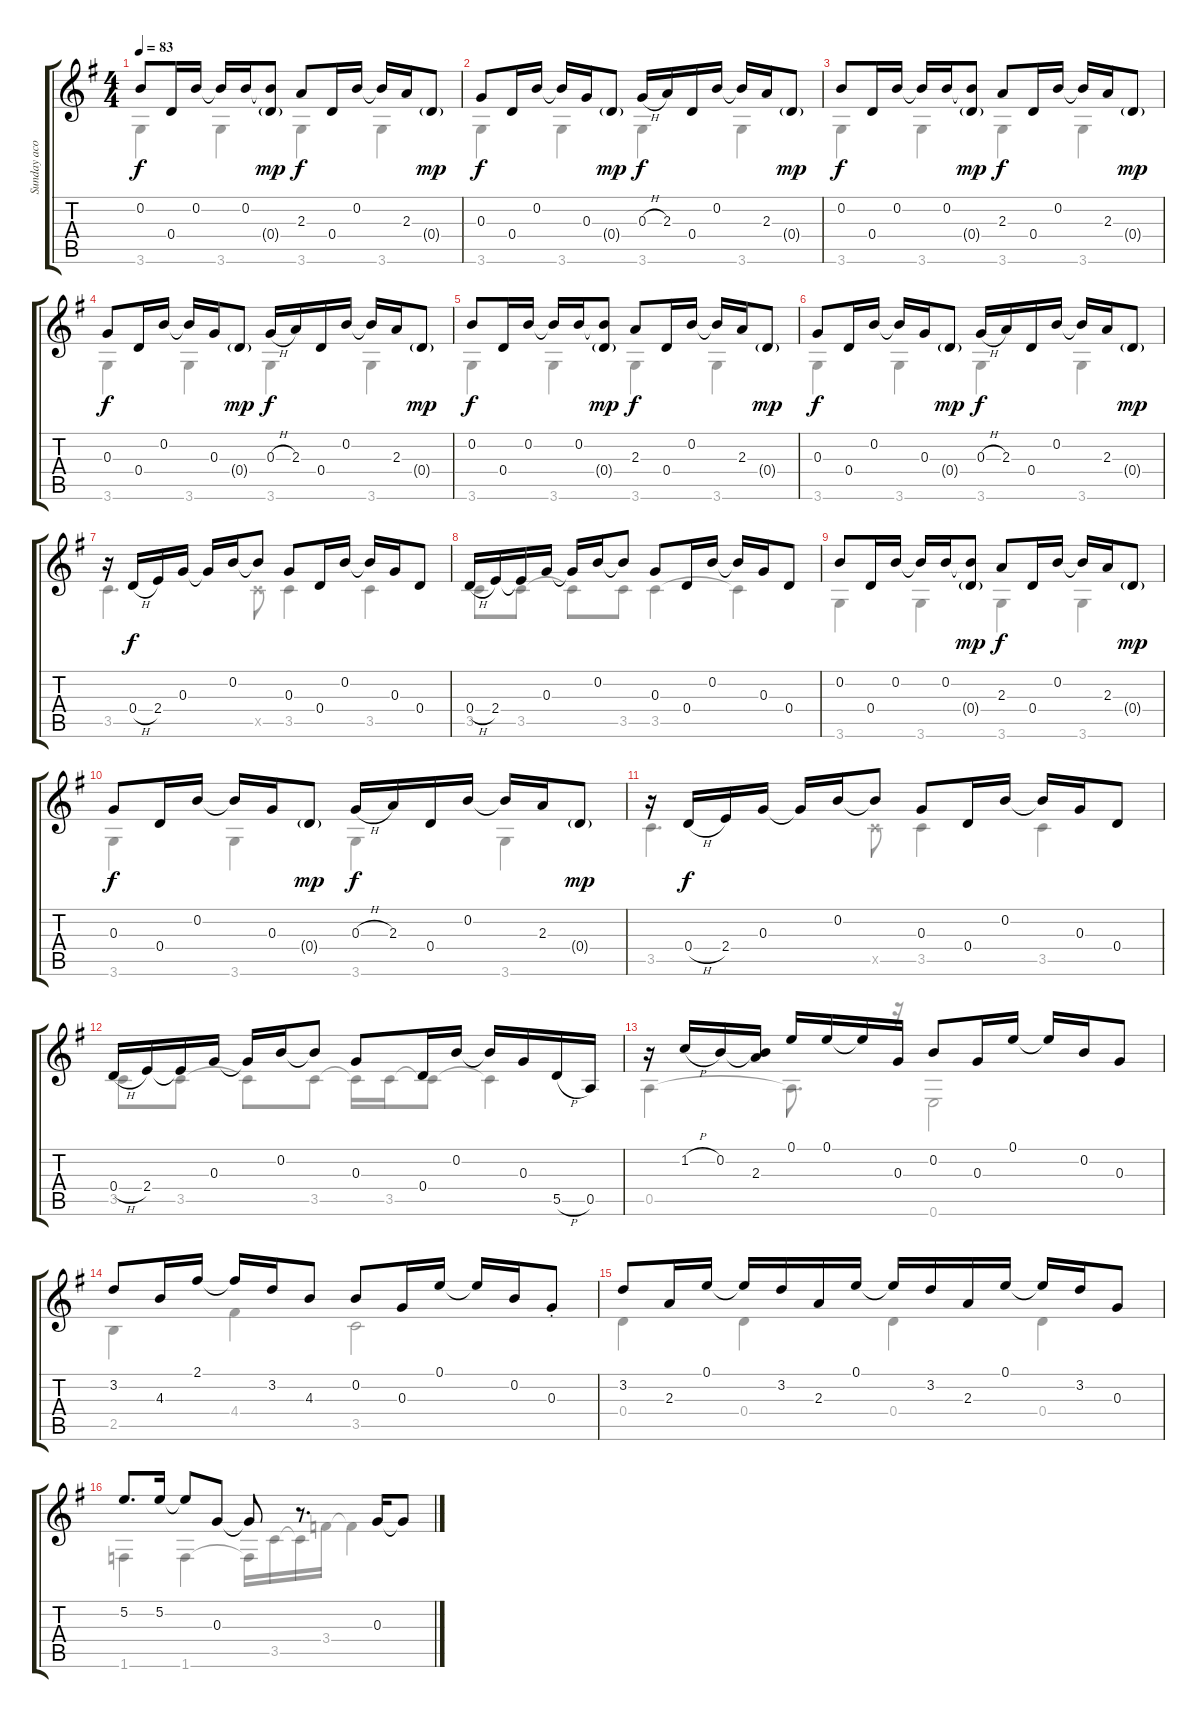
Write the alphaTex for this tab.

\track ("Sunday acoustic picker" "Sunday aco") {instrument acousticguitarsteel}
\staff {score tabs}
\tuning (E4 B3 G3 D3 A2 E2) {hide}
\voice
\ts (4 4)
\tempo 83
\clef g2
\ks g
0.2.8{dy f instrument acousticguitarsteel} 0.4.16 0.2.16 0.2{t}.16 0.2.16 (0.2{t} 0.4{g}).8{dy mp} 2.3.8{dy f} 0.4.16 0.2.16 0.2{t}.16 2.3.16 0.4{g}.8{dy mp} |
0.3.8{dy f} 0.4.16 0.2.16 0.2{t}.16 0.3.16 0.4{g}.8{dy mp} 0.3{h}.16{dy f} 2.3.16 0.4.16 0.2.16 0.2{t}.16 2.3.16 0.4{g}.8{dy mp} |
0.2.8{dy f} 0.4.16 0.2.16 0.2{t}.16 0.2.16 (0.2{t} 0.4{g}).8{dy mp} 2.3.8{dy f} 0.4.16 0.2.16 0.2{t}.16 2.3.16 0.4{g}.8{dy mp} |
0.3.8{dy f} 0.4.16 0.2.16 0.2{t}.16 0.3.16 0.4{g}.8{dy mp} 0.3{h}.16{dy f} 2.3.16 0.4.16 0.2.16 0.2{t}.16 2.3.16 0.4{g}.8{dy mp} |
0.2.8{dy f} 0.4.16 0.2.16 0.2{t}.16 0.2.16 (0.2{t} 0.4{g}).8{dy mp} 2.3.8{dy f} 0.4.16 0.2.16 0.2{t}.16 2.3.16 0.4{g}.8{dy mp} |
0.3.8{dy f} 0.4.16 0.2.16 0.2{t}.16 0.3.16 0.4{g}.8{dy mp} 0.3{h}.16{dy f} 2.3.16 0.4.16 0.2.16 0.2{t}.16 2.3.16 0.4{g}.8{dy mp} |
r.16 0.4{h}.16{dy f} 2.4.16 0.3.16 0.3{t}.16 0.2.16 0.2{t}.8 0.3.8 0.4.16 0.2.16 0.2{t}.16 0.3.16 0.4.8 |
0.4{h}.16 2.4.16 2.4{t}.16 0.3.16 0.3{t}.16 0.2.16 0.2{t}.8 0.3.8 0.4.16 0.2.16 0.2{t}.16 0.3.16 0.4.8 |
0.2.8 0.4.16 0.2.16 0.2{t}.16 0.2.16 (0.2{t} 0.4{g}).8{dy mp} 2.3.8{dy f} 0.4.16 0.2.16 0.2{t}.16 2.3.16 0.4{g}.8{dy mp} |
0.3.8{dy f} 0.4.16 0.2.16 0.2{t}.16 0.3.16 0.4{g}.8{dy mp} 0.3{h}.16{dy f} 2.3.16 0.4.16 0.2.16 0.2{t}.16 2.3.16 0.4{g}.8{dy mp} |
r.16 0.4{h}.16{dy f} 2.4.16 0.3.16 0.3{t}.16 0.2.16 0.2{t}.8 0.3.8 0.4.16 0.2.16 0.2{t}.16 0.3.16 0.4.8 |
0.4{h}.16 2.4.16 2.4{t}.16 0.3.16 0.3{t}.16 0.2.16 0.2{t}.8 0.3.8 0.4.16 0.2.16 0.2{t}.16 0.3.16 5.5{h}.16 0.5.16 |
r.16 1.2{h}.16 0.2.16 (0.2{t} 2.3).16 0.1.16 0.1.16 0.1{t}.16 0.3.16 0.2.8 0.3.16 0.1.16 0.1{t}.16 0.2.16 0.3.8 |
3.2.8 4.3.16 2.1.16 2.1{t}.16 3.2.16 4.3.8 0.2.8 0.3.16 0.1.16 0.1{t}.16 0.2.16 0.3{st}.8 |
3.2.8 2.3.16 0.1.16 0.1{t}.16 3.2.16 2.3.16 0.1.16 0.1{t}.16 3.2.16 2.3.16 0.1.16 0.1{t}.16 3.2.16 0.3.8 |
5.2.8{d} 5.2.16 5.2{t}.8 0.3.8 0.3{t}.8 r.8{d} 0.3.16 0.3{t}.8
\voice
\clef g2
\ottava regular
\simile none
\ks g
3.6.4{dy f} 3.6.4 3.6.4 3.6.4 |
3.6.4 3.6.4 3.6.4 3.6.4 |
3.6.4 3.6.4 3.6.4 3.6.4 |
3.6.4 3.6.4 3.6.4 3.6.4 |
3.6.4 3.6.4 3.6.4 3.6.4 |
3.6.4 3.6.4 3.6.4 3.6.4 |
3.5.4{d} 3.5{x}.8 3.5.4 3.5.4 |
3.5.8 3.5.8 3.5{t}.8 3.5.8 3.5.4 3.5{t}.4 |
3.6.4 3.6.4 3.6.4 3.6.4 |
3.6.4 3.6.4 3.6.4 3.6.4 |
3.5.4{d} 3.5{x}.8 3.5.4 3.5.4 |
3.5.8 3.5.8 3.5{t}.8 3.5.8 3.5{t}.16 3.5.16 3.5{t}.8 3.5{t}.4 |
0.5.4 0.5{t}.8{d} r.16 0.6.2 |
2.5.4 4.4.4 3.5.2 |
0.4.4 0.4.4 0.4.4 0.4.4 |
1.6.4 1.6.4 1.6{t}.16 3.5.16 3.5{t}.16 3.4.16 3.4{t}.4
